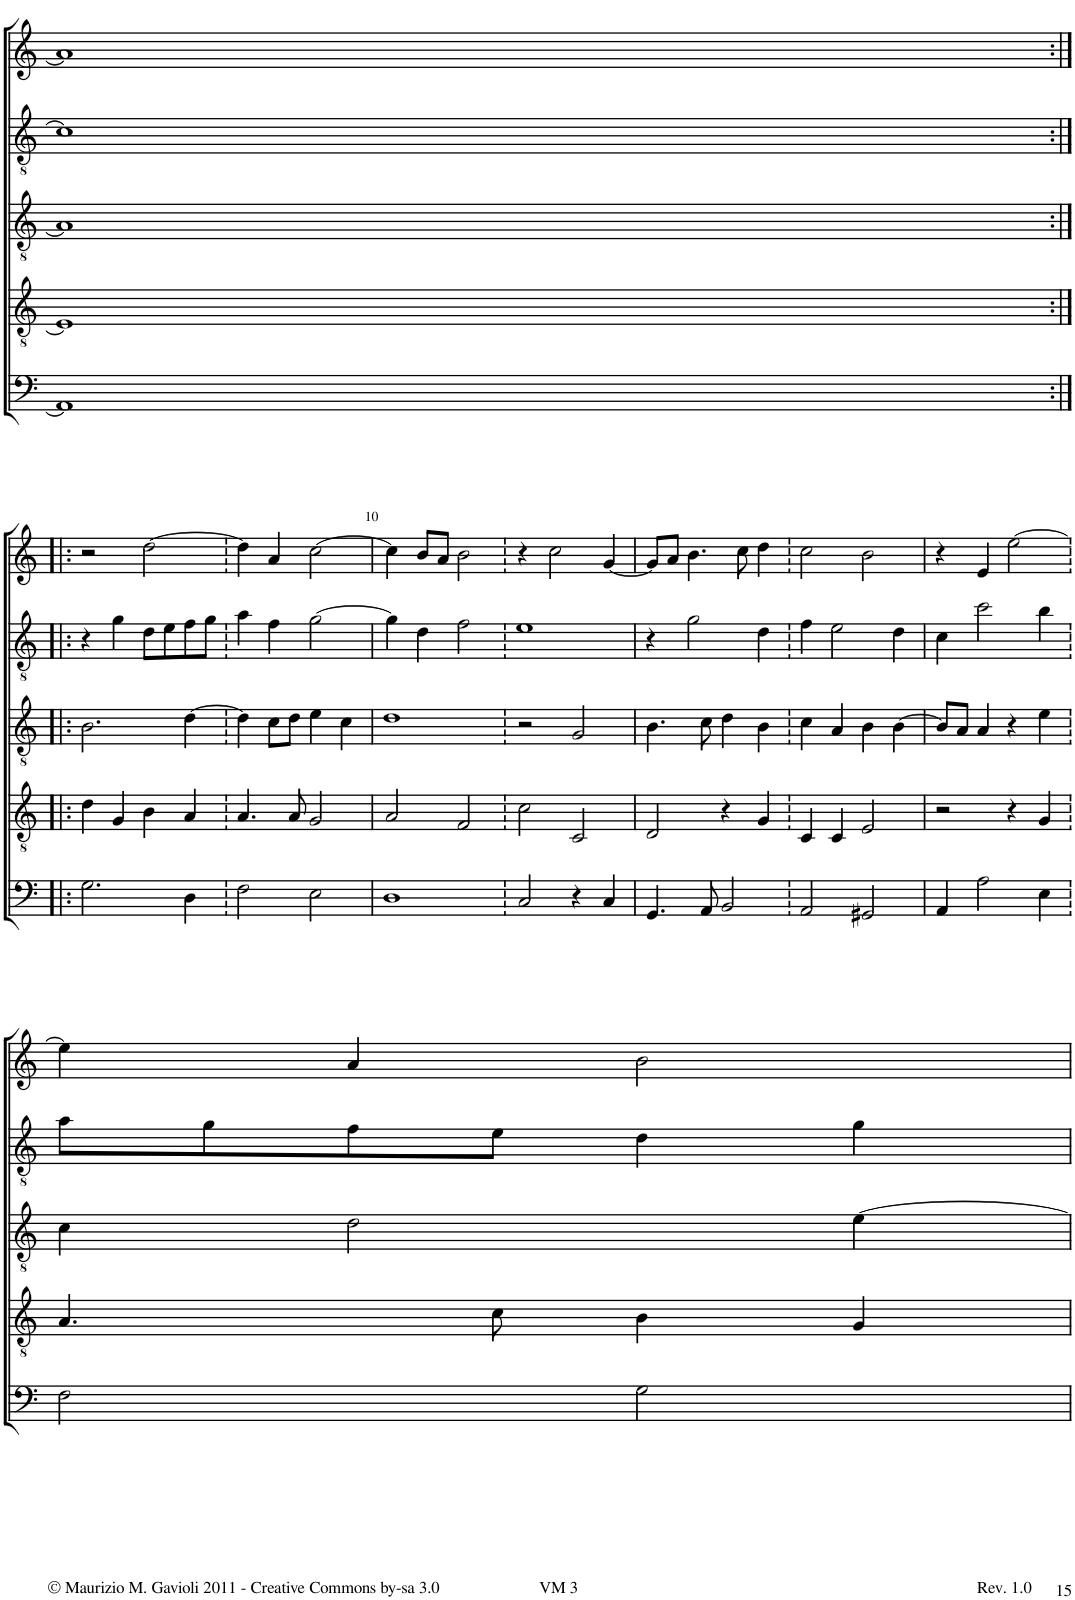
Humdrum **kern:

**kern	**kern	**kern	**kern	**kern
*part5	*part4	*part3	*part2	*part1
*staff5	*staff4	*staff3	*staff2	*staff1
*I"Bassus	*I"Quintus	*I"Tenor	*I"Altus	*I"Cantus
!!LO:PB:g=z
*clefF4	*clefGv2	*clefGv2	*clefGv2	*clefG2
*k[]	*k[]	*k[]	*k[]	*k[]
*M2/2	*M2/2	*M2/2	*M2/2	*M2/2
=8X57	=8X57	=8X57	=8X57	=8X57
1AA]	1E]	1A]	1c#]	1a]
!!LO:LB:g=z
=9:|!|:	=9:|!|:	=9:|!|:	=9:|!|:	=9:|!|:
2.G\	4d\	2.B\	4r	2r
.	4G/	.	4g\	.
.	4B\	.	8d\L	[2dd\
.	.	.	8e\	.
4D\	4A/	[4d\	8f\	.
.	.	.	8g\J	.
=9X58	=9X58	=9X58	=9X58	=9X58
2F\	4.A/	4d\]	4a\	4dd\]
.	.	8c\L	4f\	4a/
.	8A/	8d\J	.	.
2E\	2G/	4e\	[2g\	[2cc\
.	.	4c\	.	.
=10	=10	=10	=10	=10
1D	2A/	1d	4g\]	4cc\]
.	.	.	4d\	8b/L
.	.	.	.	8a/J
.	2F/	.	2f\	2b\
=10X59	=10X59	=10X59	=10X59	=10X59
2C/	2c\	2r	1e	4r
.	.	.	.	2cc\
4r	2C/	2G/	.	.
4C/	.	.	.	[4g/
=11	=11	=11	=11	=11
4.GG/	2D/	4.B\	4r	8g/L]
.	.	.	.	8a/J
.	.	.	2g\	4.b\
8AA/	.	8c\	.	.
2BB/	4r	4d\	.	.
.	.	.	.	8cc\
.	4G/	4B\	4d\	4dd\
=11X60	=11X60	=11X60	=11X60	=11X60
2AA/	4C/	4c\	4f\	2cc\
.	4C/	4A/	2e\	.
2GG#X/	2E/	4B\	.	2b\
.	.	[4B\	4d\	.
=12	=12	=12	=12	=12
4AA/	2r	8B/L]	4c\	4r
.	.	8A/J	.	.
2A\	.	4A/	2cc\	4e/
.	4r	4r	.	[2ee\
4E\	4G/	4e\	4b\	.
!!LO:LB:g=z
=12X61	=12X61	=12X61	=12X61	=12X61
2F\	4.A/	4c\	8a\L	4ee\]
.	.	.	8g\	.
.	.	2d\	8f\	4a/
.	8c\	.	8e\J	.
2G\	4B\	.	4d\	2b\
.	4G/	[4e\	4g\	.
=	=	=	=	=
*-	*-	*-	*-	*-
